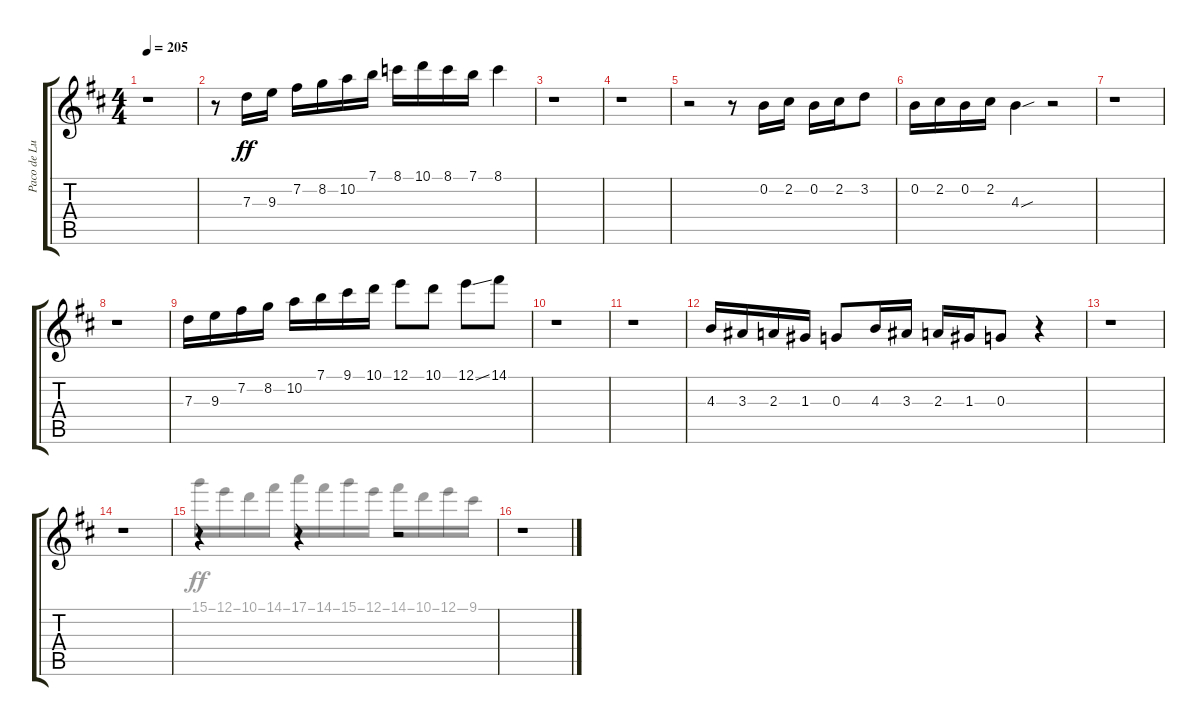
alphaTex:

\track ("Paco de Lucía" "Paco de Lu") {instrument acousticguitarnylon}
\staff {score tabs}
\tuning (E4 B3 G3 D3 A2 E2) {hide}
\voice
\ts (4 4)
\tempo 205
\clef g2
\ks d
r.1{dy fff} |
r.8 7.3.16{dy ff} 9.3.16 7.2.16 8.2.16 10.2.16 7.1.16 8.1.16 10.1.16 8.1.16 7.1.16 8.1.4 |
r.1 |
r.1 |
r.2 r.8 0.2.16 2.2.16 0.2.16 2.2.16 3.2.8 |
0.2.16 2.2.16 0.2.16 2.2.16 4.3{sou}.4 r.2 |
r.1 |
r.1 |
7.3.16 9.3.16 7.2.16 8.2.16 10.2.16 7.1.16 9.1.16 10.1.16 12.1.8 10.1.8 12.1{ss}.8 14.1.8 |
r.1 |
r.1 |
4.3.16 3.3.16 2.3.16 1.3.16 0.3.8 4.3.16 3.3.16 2.3.16 1.3.16 0.3.8 r.4 |
r.1 |
r.1 |
r.4 r.4 r.2 |
r.1
\voice
\clef g2
\ottava regular
\simile none
\ks d
|
|
|
|
|
|
|
|
|
|
|
|
|
|
15.1.16{dy ff} 12.1.16 10.1.16 14.1.16 17.1.16 14.1.16 15.1.16 12.1.16 14.1.16 10.1.16 12.1.16 9.1.16 |
